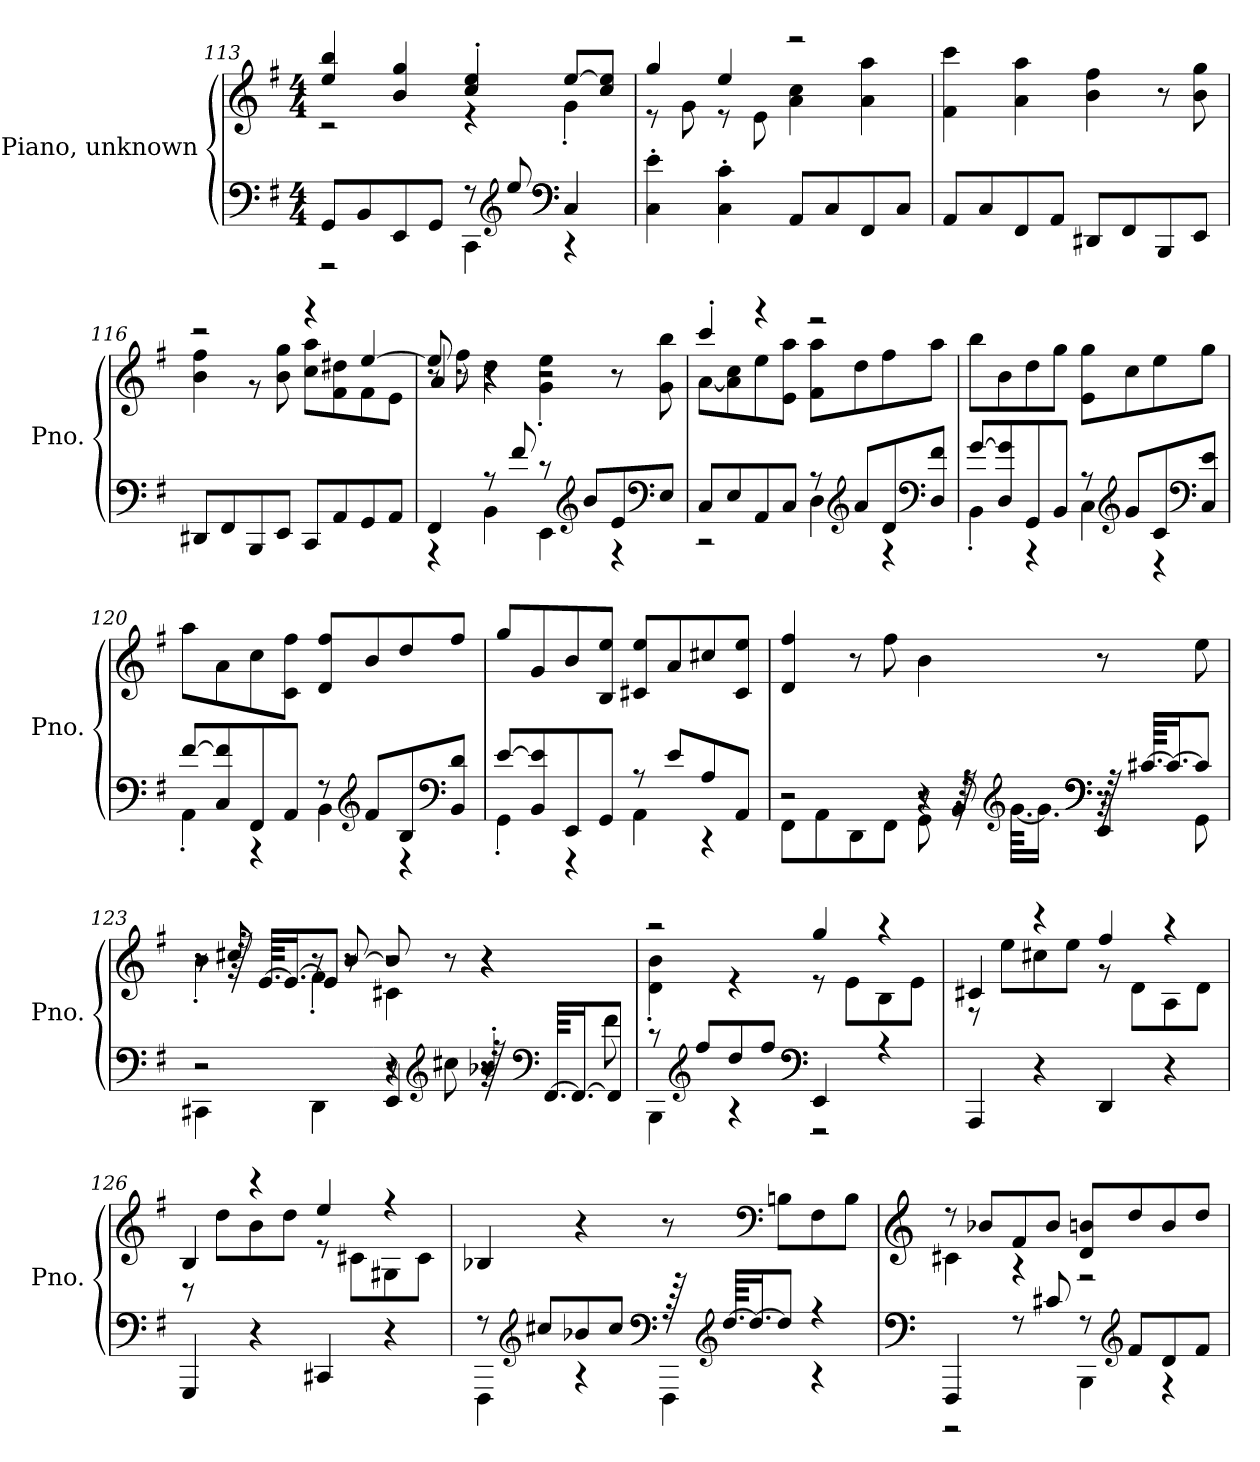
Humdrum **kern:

**kern	**kern
*part1	*part1
*staff2	*staff1
*I"Piano, unknown	*
*I'Pno.	*
*clefF4	*clefG2
*k[f#]	*k[f#]
*M4/4	*M4/4
=113	=113
*^	*^
8GG/L	2r	4ee/ 4bb/	2r
8BB/	.	.	.
8EE/	.	4b/ 4gg/	.
8GG/J	.	.	.
8r	4CC\	4cc/' 4ee/'	4r
*clefG2	*	*	*
8ee/	.	.	.
*clefF4	*	*	*
4C/	4r	[8ee/L	4g'\
.	.	8cc/ 8ee/]J	.
*v	*v	*	*
!!LO:LB:g=z	!!
=114	=114	=114
4C\' 4e\'	4gg/	8r
.	.	8g\
4C\' 4c\'	4ee/	8r
.	.	8e\
8AA/L	2r	4a\ 4cc\
8C/	.	.
8FF#/	.	4a\ 4aa\
8C/J	.	.
*	*v	*v
=115	=115
8AA/L	4f#\ 4ccc\
8C/	.
8FF#/	4a\ 4aa\
8AA/J	.
8DD#X/L	4b\ 4ff#\
8FF#/	.
8BBB/	8r
8EE/J	8b\ 8gg\
=116	=116
*	*^
8DD#X/L	2r	4b\ 4ff#\
8FF#/	.	.
8BBB/	.	8r
8EE/J	.	8b\ 8gg\
8CC/L	4r	8cc\ 8aa\L
8AA/	.	8f#\ 8dd#X\
8GG/	[4ee/	8f#\
8AA/J	.	8e\J
=117	=117	=117
*^	*	*^
4FF#/	4r	8ee/]	8r	4a/
.	.	8r	8ff#\	.
8r	4BB\	4r	4dd\	4r
8f#/	.	.	.	.
8r	4EE\	2r	4g\' 4ee\'	2r
*clefG2	*	*	*	*
8b/L	.	.	.	.
8e/	4r	.	8r	.
*clefF4	*	*	*	*
8E/J	.	.	8g\ 8bb\	.
*	*	*	*v	*v
!!LO:LB:g=z
=118	=118	=118	=118
8C/L	2r	4ccc'/	[8a\L
8E/	.	.	8a\] 8cc\
8AA/	.	4r	8ee\
8C/J	.	.	8e\ 8aa\J
8r	4D\	2r	8f#\ 8aa\L
*clefG2	*	*	*
8a/L	.	.	8dd\
8d/	4r	.	8ff#\
*clefF4	*	*	*
8D/ 8f#/J	.	.	8aa\J
*	*	*v	*v
=119	=119	=119
[8g/L	4BB'\	8bb\L
8D/ 8g/]	.	8b\
8GG/	4r	8dd\
8BB/J	.	8gg\J
8r	4C\	8e\ 8gg\L
*clefG2	*	*
8g/L	.	8cc\
8c/	4r	8ee\
*clefF4	*	*
8C/ 8e/J	.	8gg\J
=120	=120	=120
[8f#/L	4AA'\	8aa\L
8C/ 8f#/]	.	8a\
8FF#/	4r	8cc\
8AA/J	.	8c\ 8ff#\J
8r	4BB\	8d/ 8ff#/L
*clefG2	*	*
8f#/L	.	8b/
8B/	4r	8dd/
*clefF4	*	*
8BB/ 8d/J	.	8ff#/J
!!LO:LB:g=z
=121	=121	=121
[8e/L	4GG'\	8gg/L
8BB/ 8e/]	.	8g/
8EE/	4r	8b/
8GG/J	.	8B/ 8ee/J
8r	4AA\	8c#X/ 8ee/L
8e/L	.	8a/
8A/	4r	8cc#X/
8AA/J	.	8c#/ 8ee/J
=122	=122	=122
*	*^	*
2r	8FF#\L	2r	4d/ 4ff#/
.	8AA\	.	.
.	8DD\	.	8r
.	8FF#\J	.	8ff#\
4r	8GG\	8r	4b\
.	128r	8BB/	.
*clefG2	*	*	*
.	[64.g\KKLL	.	.
.	16.g\JJ]	.	.
*clefF4	*	*	*
128r	8r	4EE'/	8r
[64.c#X/KKLL	.	.	.
16.c#/J_	.	.	.
8c#/J]	8GG\	.	8ee\
!!LO:LB:g=z
=123	=123	=123	=123
*	*	*	*^
*	*	*	*	*^
2r	4CC#X\	2r	8r	4b'\	8r
.	.	.	8cc#X/	.	128r
.	.	.	.	.	[64.e/KKLL
.	.	.	.	.	16.e/J_
.	4DD\	.	8r	4f#'\	8e/J]
.	.	.	[8b/	.	8r
4EE/	8r	4r	8b/]	4c#X\	2r
*clefG2	*	*	*	*	*
.	8cc#X\	.	8r	.	.
4b-X'/	8r	128r	4r	4r	.
*clefF4	*	*	*	*	*
.	.	[64.FF#/KKLL	.	.	.
.	.	16.FF#/J_	.	.	.
.	8f#\	8FF#/J]	.	.	.
*	*v	*v	*	*	*
*	*	*	*v	*v
=124	=124	=124	=124
8r	4BBB\	2r	4d\' 4b\'
*clefG2	*	*	*
8ff#/L	.	.	.
8dd/	4r	.	4r
8ff#/J	.	.	.
*clefF4	*	*	*
4EE/	2r	4gg/	8r
.	.	.	8e\L
4r	.	4r	8B\
.	.	.	8e\J
*v	*v	*	*
!!LO:LB:g=z	!!
=125	=125	=125
4AAA/	4c#X/	8r
.	.	8ee\L
4r	4r	8cc#X\
.	.	8ee\J
4DD/	4ff#/	8r
.	.	8d\L
4r	4r	8A\
.	.	8d\J
=126	=126	=126
4GGG/	4B/	8r
.	.	8dd\L
4r	4r	8b\
.	.	8dd\J
4CC#X/	4ee/	8r
.	.	8c#X\L
4r	4r	8G#X\
.	.	8c#\J
*	*v	*v
=127	=127
*^	*
8r	4FFF#\	4B-X/
*clefG2	*	*
8cc#X/L	.	.
8b-X/	4r	4r
8cc#/J	.	.
*clefF4	*	*
128r	4FFF#\	8r
*clefG2	*	*
[64.dd/KKLL	.	.
16.dd/J_	.	.
*	*	*clefF4
8dd/J]	.	8Bn\L
4r	4r	8F#\
.	.	8B\J
!!LO:PB:g=z
=128	=128	=128
*clefF4	*	*clefG2
*	*	*^
4FFF#/	2r	8r	4c#X\
.	.	8b-X/L	.
8r	.	8f#/	4r
8c#X/	.	8b-/J	.
8r	4BBB\	8d/ 8bn/L	2r
*clefG2	*	*	*
8f#/L	.	8dd/	.
8d/	4r	8b/	.
8f#/J	.	8dd/J	.
*v	*v	*	*
*	*v	*v
=	=
*-	*-
